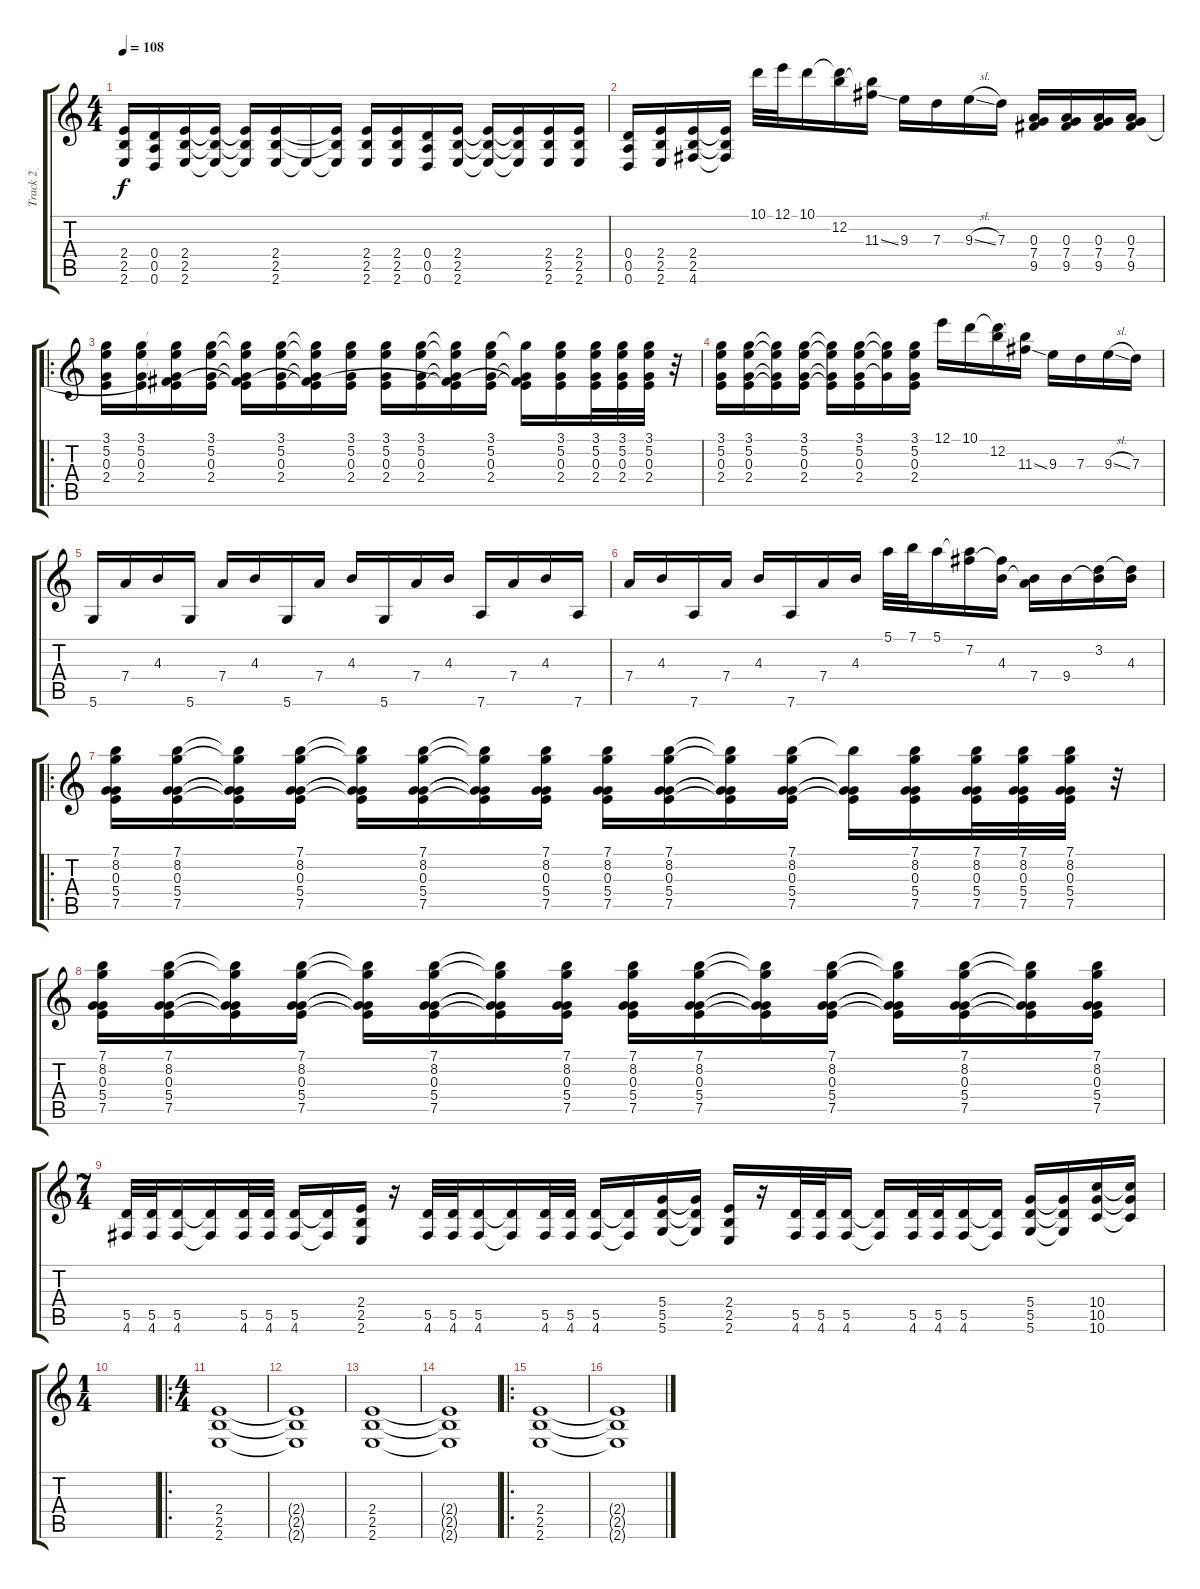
\track ("Track 2" "Track 2") {instrument distortionguitar}
\staff {score tabs}
\tuning (E4 B3 G3 D3 A2 D2) {hide}
\ts (4 4)
\tempo 108
\clef g2
\ks c
(2.4 2.5 2.6).16{dy f} (0.4 0.5 0.6).16 (2.4 2.5 2.6).16 (2.4{t} 2.5{t} 2.6{t}).16 (2.4{t} 2.5{t} 2.6{t}).16 (2.4 2.5 2.6).16 2.6{t}.16 (2.4{t} 2.5{t} 2.6{t}).16 (2.4 2.5 2.6).16 (2.4 2.5 2.6).16 (0.4 0.5 0.6).16 (2.4 2.5 2.6).16 (2.4{t} 2.5{t} 2.6{t}).16 (2.4{t} 2.5{t} 2.6{t}).16 (2.4 2.5 2.6).16 (2.4 2.5 2.6).16 |
(0.4 0.5 0.6).16 (2.4 2.5 2.6).16 (2.4 2.5 4.6).16 (2.4{t} 2.5{t} 4.6{t}).16 10.1.32 12.1.32 10.1.16 (10.1{t} 12.2).16 (12.2{t} 11.3{ss}).16 9.3.16 7.3.16 9.3{sl}.16 7.3.16 (0.3 7.4 9.5).16 (0.3 7.4 9.5).16 (0.3 7.4 9.5).16 (0.3 7.4 9.5).16 |
\ro
(3.1 5.2 0.3 2.4).16 (3.1 5.2 0.3 2.4).16 (3.1{t} 5.2{t} 0.3{t} 2.4{t} 9.5{t}).16 (3.1 5.2 0.3 2.4).16 (3.1{t} 5.2{t} 0.3{t} 2.4{t} 9.5{t}).16 (3.1 5.2 0.3 2.4).16 (3.1{t} 5.2{t} 0.3{t} 2.4{t} 9.5{t}).16 (3.1 5.2 0.3 2.4).16 (3.1 5.2 0.3 2.4).16 (3.1 5.2 0.3 2.4).16 (3.1{t} 5.2{t} 0.3{t} 2.4{t} 9.5{t}).16 (3.1 5.2 0.3 2.4).16 (3.1{t} 0.3{t} 2.4{t} 9.5{t}).16 (3.1 5.2 0.3 2.4).16 (3.1 5.2 0.3 2.4).32 (3.1 5.2 0.3 2.4).32 (3.1 5.2 0.3 2.4).32 r.32 |
(3.1 5.2 0.3 2.4).16 (3.1 5.2 0.3 2.4).16 (3.1{t} 5.2{t} 0.3{t} 2.4{t}).16 (3.1 5.2 0.3 2.4).16 (3.1{t} 5.2{t} 0.3{t} 2.4{t}).16 (3.1 5.2 0.3 2.4).16 (3.1{t} 5.2{t} 0.3{t}).16 (3.1 5.2 0.3 2.4).16 12.1.16 10.1.16 (10.1{t} 12.2).16 (12.2{t} 11.3{ss}).16 9.3.16 7.3.16 9.3{sl}.16 7.3.16 |
5.6.16 7.4.16 4.3.16 5.6.16 7.4.16 4.3.16 5.6.16 7.4.16 4.3.16 5.6.16 7.4.16 4.3.16 7.6.16 7.4.16 4.3.16 7.6.16 |
7.4.16 4.3.16 7.6.16 7.4.16 4.3.16 7.6.16 7.4.16 4.3.16 5.1.32 7.1.32 5.1.16 (5.1{t} 7.2).16 (7.2{t} 4.3).16 (4.3{t} 7.4).16 9.4.16 (3.2 9.4{t}).16 (3.2{t} 4.3).16 |
\ro
(7.1 8.2 0.3 5.4 7.5).16 (7.1 8.2 0.3 5.4 7.5).16 (7.1{t} 8.2{t} 0.3{t} 5.4{t} 7.5{t}).16 (7.1 8.2 0.3 5.4 7.5).16 (7.1{t} 8.2{t} 0.3{t} 5.4{t} 7.5{t}).16 (7.1 8.2 0.3 5.4 7.5).16 (7.1{t} 8.2{t} 0.3{t} 5.4{t} 7.5{t}).16 (7.1 8.2 0.3 5.4 7.5).16 (7.1 8.2 0.3 5.4 7.5).16 (7.1 8.2 0.3 5.4 7.5).16 (7.1{t} 8.2{t} 0.3{t} 5.4{t} 7.5{t}).16 (7.1 8.2 0.3 5.4 7.5).16 (7.1{t} 0.3{t} 5.4{t} 7.5{t}).16 (7.1 8.2 0.3 5.4 7.5).16 (7.1 8.2 0.3 5.4 7.5).32 (7.1 8.2 0.3 5.4 7.5).32 (7.1 8.2 0.3 5.4 7.5).32 r.32 |
(7.1 8.2 0.3 5.4 7.5).16 (7.1 8.2 0.3 5.4 7.5).16 (7.1{t} 8.2{t} 0.3{t} 5.4{t} 7.5{t}).16 (7.1 8.2 0.3 5.4 7.5).16 (7.1{t} 8.2{t} 0.3{t} 5.4{t} 7.5{t}).16 (7.1 8.2 0.3 5.4 7.5).16 (7.1{t} 8.2{t} 0.3{t} 5.4{t} 7.5{t}).16 (7.1 8.2 0.3 5.4 7.5).16 (7.1 8.2 0.3 5.4 7.5).16 (7.1 8.2 0.3 5.4 7.5).16 (7.1{t} 8.2{t} 0.3{t} 5.4{t} 7.5{t}).16 (7.1 8.2 0.3 5.4 7.5).16 (7.1{t} 8.2{t} 0.3{t} 5.4{t} 7.5{t}).16 (7.1 8.2 0.3 5.4 7.5).16 (7.1{t} 8.2{t} 0.3{t} 5.4{t} 7.5{t}).16 (7.1 8.2 0.3 5.4 7.5).16 |
\ts (7 4)
(5.5 4.6).32 (5.5 4.6).32 (5.5 4.6).16 (5.5{t} 4.6{t}).16 (5.5 4.6).32 (5.5 4.6).32 (5.5 4.6).16 (5.5{t} 4.6{t}).16 (2.4 2.5 2.6).16 r.16 (5.5 4.6).32 (5.5 4.6).32 (5.5 4.6).16 (5.5{t} 4.6{t}).16 (5.5 4.6).32 (5.5 4.6).32 (5.5 4.6).16 (5.5{t} 4.6{t}).16 (5.4 5.5 5.6).16 (5.4{t} 5.5{t} 5.6{t}).16 (2.4 2.5 2.6).16 r.16 (5.5 4.6).32 (5.5 4.6).32 (5.5 4.6).16 (5.5{t} 4.6{t}).16 (5.5 4.6).32 (5.5 4.6).32 (5.5 4.6).16 (5.5{t} 4.6{t}).16 (5.4 5.5 5.6).16 (5.4{t} 5.5{t} 5.6{t}).16 (10.4 10.5 10.6).16 (10.4{t} 10.5{t} 10.6{t}).16 |
\ts (1 4)
|
\ro
\ts (4 4)
(2.4 2.5 2.6).1 |
(2.4{t} 2.5{t} 2.6{t}).1 |
(2.4 2.5 2.6).1 |
(2.4{t} 2.5{t} 2.6{t}).1 |
\ro
(2.4 2.5 2.6).1 |
(2.4{t} 2.5{t} 2.6{t}).1
